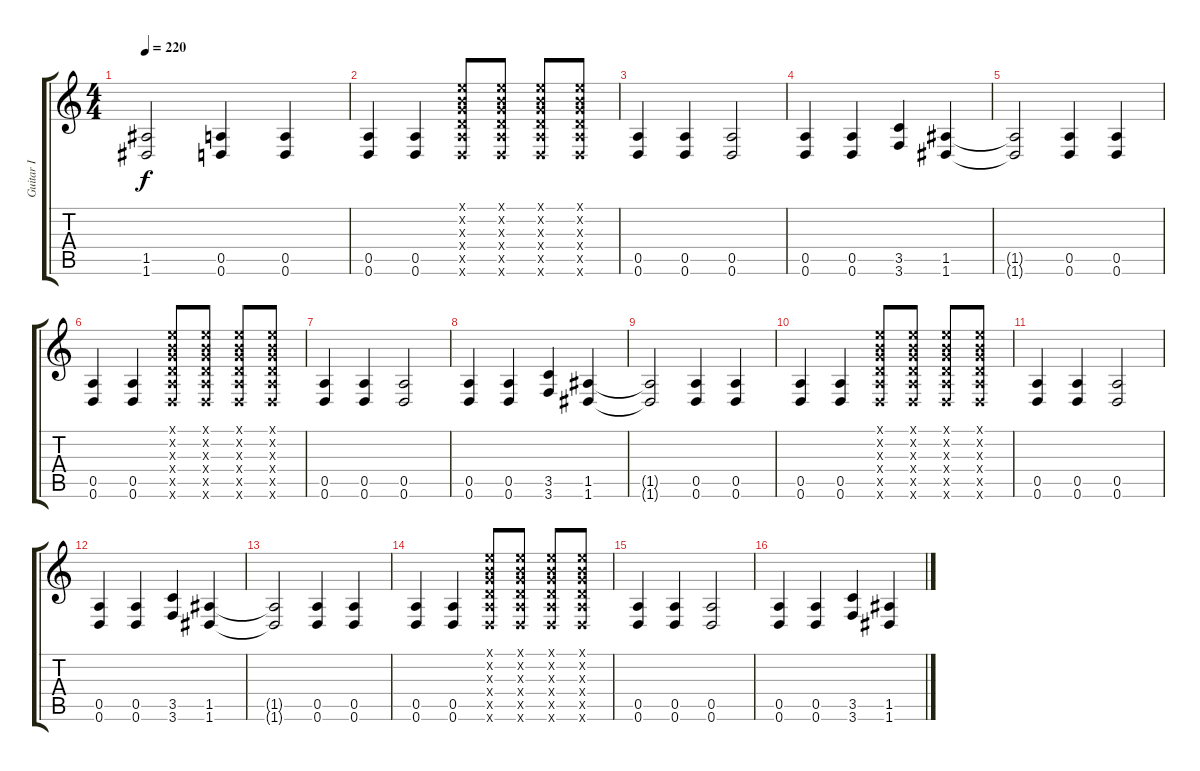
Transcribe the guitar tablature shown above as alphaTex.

\track ("Guitar I" "Guitar I") {instrument distortionguitar}
\staff {score tabs}
\tuning (E4 B3 G3 D3 A2 D2) {hide}
\ts (4 4)
\tempo 220
\clef g2
\ks c
(1.5{t} 1.6{t}).2{dy f} (0.5 0.6).4 (0.5 0.6).4 |
(0.5 0.6).4 (0.5 0.6).4 (0.1{x} 0.2{x} 0.3{x} 0.4{x} 0.5{x} 0.6{x}).8 (0.1{x} 0.2{x} 0.3{x} 0.4{x} 0.5{x} 0.6{x}).8 (0.1{x} 0.2{x} 0.3{x} 0.4{x} 0.5{x} 0.6{x}).8 (0.1{x} 0.2{x} 0.3{x} 0.4{x} 0.5{x} 0.6{x}).8 |
(0.5 0.6).4 (0.5 0.6).4 (0.5 0.6).2 |
(0.5 0.6).4 (0.5 0.6).4 (3.5 3.6).4 (1.5 1.6).4 |
(1.5{t} 1.6{t}).2 (0.5 0.6).4 (0.5 0.6).4 |
(0.5 0.6).4 (0.5 0.6).4 (0.1{x} 0.2{x} 0.3{x} 0.4{x} 0.5{x} 0.6{x}).8 (0.1{x} 0.2{x} 0.3{x} 0.4{x} 0.5{x} 0.6{x}).8 (0.1{x} 0.2{x} 0.3{x} 0.4{x} 0.5{x} 0.6{x}).8 (0.1{x} 0.2{x} 0.3{x} 0.4{x} 0.5{x} 0.6{x}).8 |
(0.5 0.6).4 (0.5 0.6).4 (0.5 0.6).2 |
(0.5 0.6).4 (0.5 0.6).4 (3.5 3.6).4 (1.5 1.6).4 |
(1.5{t} 1.6{t}).2 (0.5 0.6).4 (0.5 0.6).4 |
(0.5 0.6).4 (0.5 0.6).4 (0.1{x} 0.2{x} 0.3{x} 0.4{x} 0.5{x} 0.6{x}).8 (0.1{x} 0.2{x} 0.3{x} 0.4{x} 0.5{x} 0.6{x}).8 (0.1{x} 0.2{x} 0.3{x} 0.4{x} 0.5{x} 0.6{x}).8 (0.1{x} 0.2{x} 0.3{x} 0.4{x} 0.5{x} 0.6{x}).8 |
(0.5 0.6).4 (0.5 0.6).4 (0.5 0.6).2 |
(0.5 0.6).4 (0.5 0.6).4 (3.5 3.6).4 (1.5 1.6).4 |
(1.5{t} 1.6{t}).2 (0.5 0.6).4 (0.5 0.6).4 |
(0.5 0.6).4 (0.5 0.6).4 (0.1{x} 0.2{x} 0.3{x} 0.4{x} 0.5{x} 0.6{x}).8 (0.1{x} 0.2{x} 0.3{x} 0.4{x} 0.5{x} 0.6{x}).8 (0.1{x} 0.2{x} 0.3{x} 0.4{x} 0.5{x} 0.6{x}).8 (0.1{x} 0.2{x} 0.3{x} 0.4{x} 0.5{x} 0.6{x}).8 |
(0.5 0.6).4 (0.5 0.6).4 (0.5 0.6).2 |
(0.5 0.6).4 (0.5 0.6).4 (3.5 3.6).4 (1.5 1.6).4
